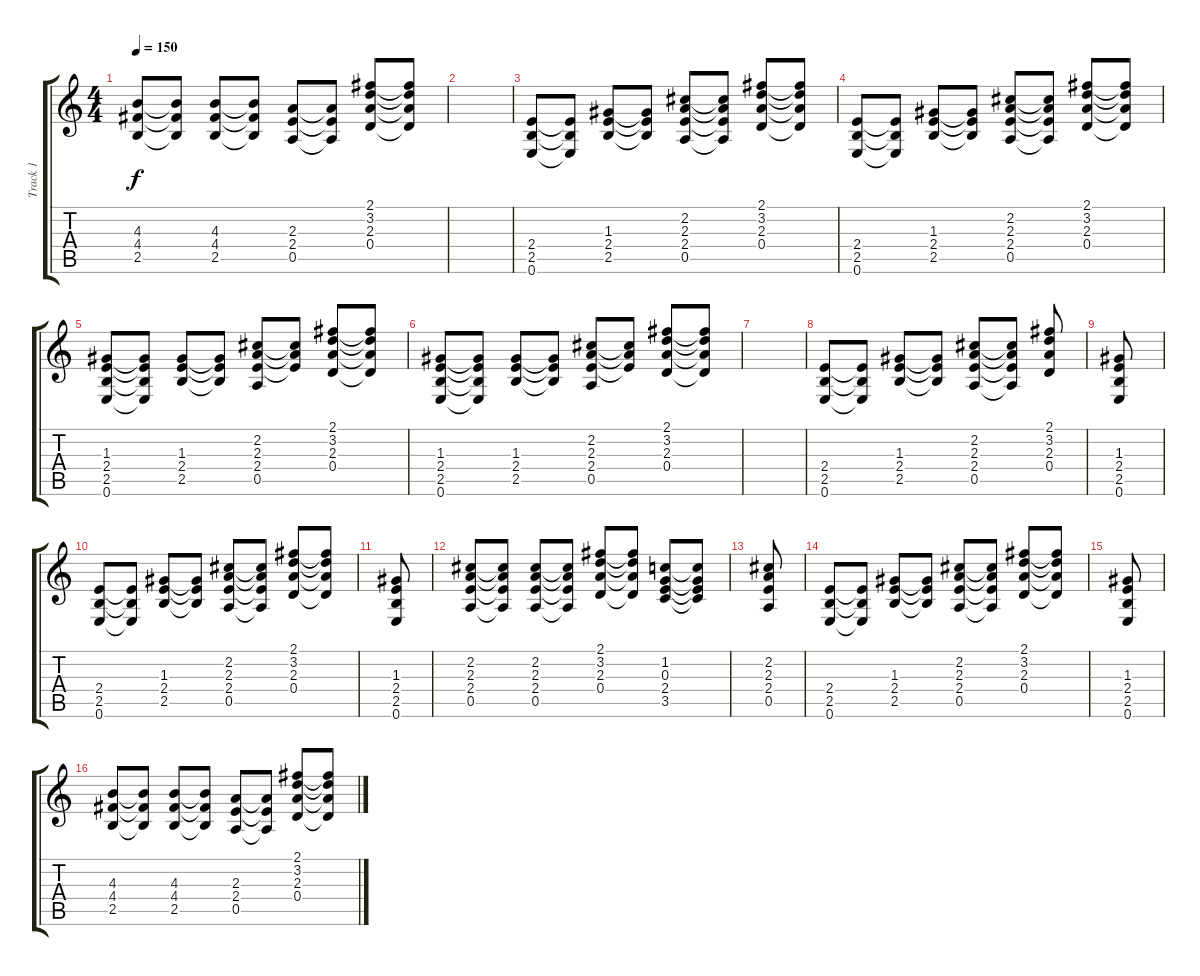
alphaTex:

\track ("Track 1" "Track 1") {instrument acousticguitarsteel}
\staff {score tabs}
\tuning (E4 B3 G3 D3 A2 E2) {hide}
\ts (4 4)
\tempo 150
\clef g2
\ks c
(4.3 4.4 2.5).8{dy f} (4.3{t} 4.4{t} 2.5{t}).8 (4.3 4.4 2.5).8 (4.3{t} 4.4{t} 2.5{t}).8 (2.3 2.4 0.5).8 (2.3{t} 2.4{t} 0.5{t}).8 (2.1 3.2 2.3 0.4).8 (2.1{t} 3.2{t} 2.3{t} 0.4{t}).8 |
|
(2.4 2.5 0.6).8 (2.4{t} 2.5{t} 0.6{t}).8 (1.3 2.4 2.5).8 (1.3{t} 2.4{t} 2.5{t}).8 (2.2 2.3 2.4 0.5).8 (2.2{t} 2.3{t} 2.4{t} 0.5{t}).8 (2.1 3.2 2.3 0.4).8 (2.1{t} 3.2{t} 2.3{t} 0.4{t}).8 |
(2.4 2.5 0.6).8 (2.4{t} 2.5{t} 0.6{t}).8 (1.3 2.4 2.5).8 (1.3{t} 2.4{t} 2.5{t}).8 (2.2 2.3 2.4 0.5).8 (2.2{t} 2.3{t} 2.4{t} 0.5{t}).8 (2.1 3.2 2.3 0.4).8 (2.1{t} 3.2{t} 2.3{t} 0.4{t}).8 |
(1.3 2.4 2.5 0.6).8 (1.3{t} 2.4{t} 2.5{t} 0.6{t}).8 (1.3 2.4 2.5).8 (1.3{t} 2.4{t} 2.5{t}).8 (2.2 2.3 2.4 0.5).8 (2.2{t} 2.3{t} 2.4{t}).8 (2.1 3.2 2.3 0.4).8 (2.1{t} 3.2{t} 2.3{t} 0.4{t}).8 |
(1.3 2.4 2.5 0.6).8 (1.3{t} 2.4{t} 2.5{t} 0.6{t}).8 (1.3 2.4 2.5).8 (1.3{t} 2.4{t} 2.5{t}).8 (2.2 2.3 2.4 0.5).8 (2.2{t} 2.3{t} 2.4{t}).8 (2.1 3.2 2.3 0.4).8 (2.1{t} 3.2{t} 2.3{t} 0.4{t}).8 |
|
(2.4 2.5 0.6).8 (2.4{t} 2.5{t} 0.6{t}).8 (1.3 2.4 2.5).8 (1.3{t} 2.4{t} 2.5{t}).8 (2.2 2.3 2.4 0.5).8 (2.2{t} 2.3{t} 2.4{t} 0.5{t}).8 (2.1 3.2 2.3 0.4).8 |
(1.3 2.4 2.5 0.6).8 |
(2.4 2.5 0.6).8 (2.4{t} 2.5{t} 0.6{t}).8 (1.3 2.4 2.5).8 (1.3{t} 2.4{t} 2.5{t}).8 (2.2 2.3 2.4 0.5).8 (2.2{t} 2.3{t} 2.4{t} 0.5{t}).8 (2.1 3.2 2.3 0.4).8 (2.1{t} 3.2{t} 2.3{t} 0.4{t}).8 |
(1.3 2.4 2.5 0.6).8 |
(2.2 2.3 2.4 0.5).8 (2.2{t} 2.3{t} 2.4{t} 0.5{t}).8 (2.2 2.3 2.4 0.5).8 (2.2{t} 2.3{t} 2.4{t} 0.5{t}).8 (2.1 3.2 2.3 0.4).8 (2.1{t} 3.2{t} 2.3{t} 0.4{t}).8 (1.2 0.3 2.4 3.5).8 (1.2{t} 0.3{t} 2.4{t} 3.5{t}).8 |
(2.2 2.3 2.4 0.5).8 |
(2.4 2.5 0.6).8 (2.4{t} 2.5{t} 0.6{t}).8 (1.3 2.4 2.5).8 (1.3{t} 2.4{t} 2.5{t}).8 (2.2 2.3 2.4 0.5).8 (2.2{t} 2.3{t} 2.4{t} 0.5{t}).8 (2.1 3.2 2.3 0.4).8 (2.1{t} 3.2{t} 2.3{t} 0.4{t}).8 |
(1.3 2.4 2.5 0.6).8 |
(4.3 4.4 2.5).8 (4.3{t} 4.4{t} 2.5{t}).8 (4.3 4.4 2.5).8 (4.3{t} 4.4{t} 2.5{t}).8 (2.3 2.4 0.5).8 (2.3{t} 2.4{t} 0.5{t}).8 (2.1 3.2 2.3 0.4).8 (2.1{t} 3.2{t} 2.3{t} 0.4{t}).8
